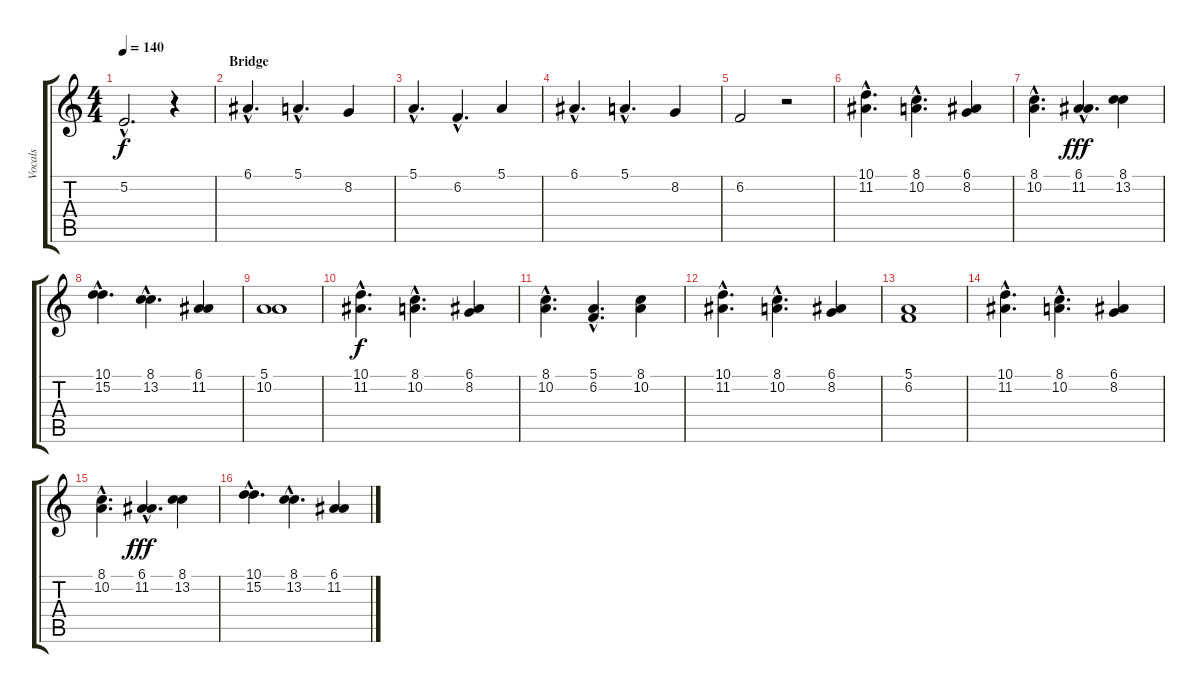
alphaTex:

\track ("Vocals" "Vocals") {instrument choiraahs}
\staff {score tabs}
\tuning (E4 B3 G3 D3 A2 E2) {hide}
\ts (4 4)
\tempo 140
\clef g2
\ks c
5.2{hac}.2{d dy f} r.4 |
\section ("" "Bridge")
6.1{hac}.4{d} 5.1{hac}.4{d} 8.2.4 |
5.1{hac}.4{d} 6.2{hac}.4{d} 5.1.4 |
6.1{hac}.4{d} 5.1{hac}.4{d} 8.2.4 |
6.2.2 r.2 |
(10.1{hac} 11.2{hac}).4{d} (8.1{hac} 10.2{hac}).4{d} (6.1 8.2).4 |
(8.1{hac} 10.2{hac}).4{d} (6.1{hac} 11.2{hac}).4{d dy fff} (8.1 13.2).4 |
(10.1{hac} 15.2{hac}).4{d} (8.1{hac} 13.2{hac}).4{d} (6.1 11.2).4 |
(5.1 10.2).1 |
(10.1{hac} 11.2{hac}).4{d dy f volume 13} (8.1{hac} 10.2{hac}).4{d} (6.1 8.2).4 |
(8.1{hac} 10.2{hac}).4{d} (5.1{hac} 6.2{hac}).4{d} (8.1 10.2).4 |
(10.1{hac} 11.2{hac}).4{d} (8.1{hac} 10.2{hac}).4{d} (6.1 8.2).4 |
(5.1 6.2).1 |
(10.1{hac} 11.2{hac}).4{d} (8.1{hac} 10.2{hac}).4{d} (6.1 8.2).4 |
(8.1{hac} 10.2{hac}).4{d} (6.1{hac} 11.2{hac}).4{d dy fff} (8.1 13.2).4 |
(10.1{hac} 15.2{hac}).4{d} (8.1{hac} 13.2{hac}).4{d} (6.1 11.2).4
